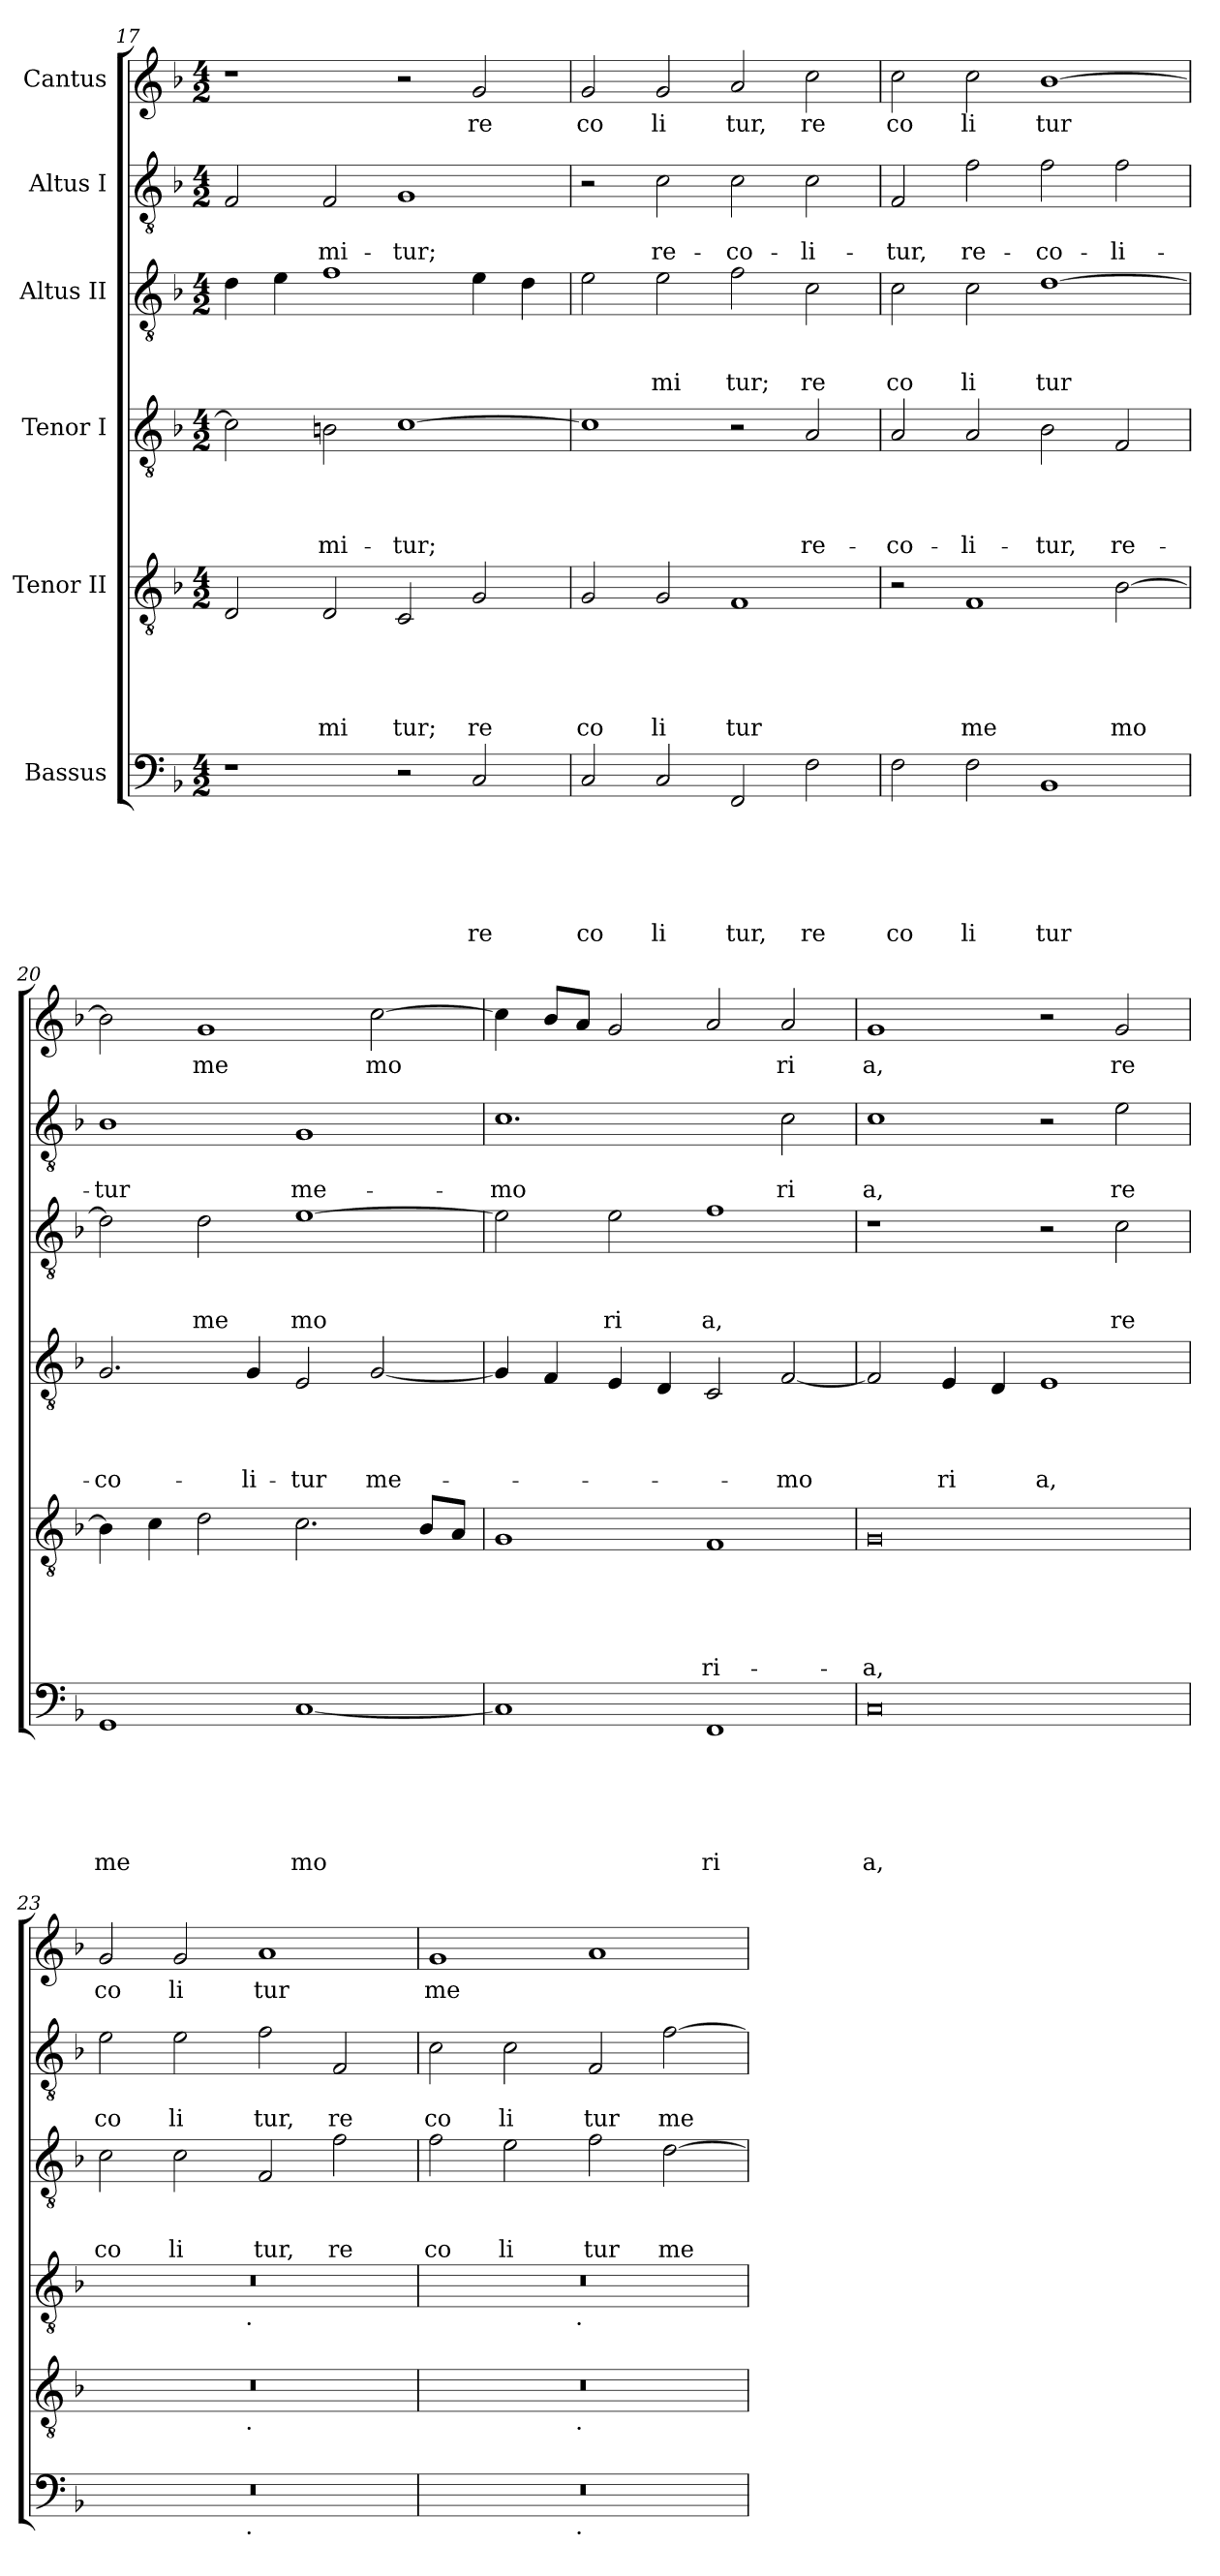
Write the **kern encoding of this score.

**kern	**text	**text	**text	**text	**text	**text	**kern	**text	**text	**text	**text	**text	**kern	**text	**text	**text	**text	**kern	**text	**text	**text	**kern	**text	**text	**kern	**text
*part6	*part6	*part6	*part6	*part6	*part6	*part6	*part5	*part5	*part5	*part5	*part5	*part5	*part4	*part4	*part4	*part4	*part4	*part3	*part3	*part3	*part3	*part2	*part2	*part2	*part1	*part1
*staff6	*staff6	*staff6	*staff6	*staff6	*staff6	*staff6	*staff5	*staff5	*staff5	*staff5	*staff5	*staff5	*staff4	*staff4	*staff4	*staff4	*staff4	*staff3	*staff3	*staff3	*staff3	*staff2	*staff2	*staff2	*staff1	*staff1
*I"Bassus	*	*	*	*	*	*	*I"Tenor II	*	*	*	*	*	*I"Tenor I	*	*	*	*	*I"Altus II	*	*	*	*I"Altus I	*	*	*I"Cantus	*
*clefF4	*	*	*	*	*	*	*clefGv2	*	*	*	*	*	*clefGv2	*	*	*	*	*clefGv2	*	*	*	*clefGv2	*	*	*clefG2	*
*k[b-]	*	*	*	*	*	*	*k[b-]	*	*	*	*	*	*k[b-]	*	*	*	*	*k[b-]	*	*	*	*k[b-]	*	*	*k[b-]	*
*F:	*	*	*	*	*	*	*F:	*	*	*	*	*	*F:	*	*	*	*	*F:	*	*	*	*F:	*	*	*F:	*
*M4/2	*	*	*	*	*	*	*M4/2	*	*	*	*	*	*M4/2	*	*	*	*	*M4/2	*	*	*	*M4/2	*	*	*M4/2	*
=17	=17	=17	=17	=17	=17	=17	=17	=17	=17	=17	=17	=17	=17	=17	=17	=17	=17	=17	=17	=17	=17	=17	=17	=17	=17	=17
1r	.	.	.	.	.	.	2D/	.	.	.	.	.	2c\]	.	.	.	.	4d\	.	.	.	2F/	.	.	1r	.
.	.	.	.	.	.	.	.	.	.	.	.	.	.	.	.	.	.	4e\	.	.	.	.	.	.	.	.
!	!	!	!	!	!	!	!	!	!	!	!	!LO:LY:b	!	!	!	!	!LO:LY:b	!	!	!	!	!	!	!LO:LY:b	!	!
.	.	.	.	.	.	.	2D/	.	.	.	.	mi	2Bn\	.	.	.	-mi-	1f	.	.	.	2F/	.	-mi-	.	.
!	!	!	!	!	!	!	!	!	!	!	!	!LO:LY:b	!	!	!	!	!LO:LY:b	!	!	!	!	!	!	!LO:LY:b	!	!
2r	.	.	.	.	.	.	2C/	.	.	.	.	tur;	[>1c	.	.	.	-tur;	.	.	.	.	1G	.	-tur;	2r	.
!	!	!	!	!	!	!LO:LY:b	!	!	!	!	!	!LO:LY:b	!	!	!	!	!	!	!	!	!	!	!	!	!	!LO:LY:b
2C/	.	.	.	.	.	re	2G/	.	.	.	.	re	.	.	.	.	.	4e\	.	.	.	.	.	.	2g/	re
.	.	.	.	.	.	.	.	.	.	.	.	.	.	.	.	.	.	4d\	.	.	.	.	.	.	.	.
=18	=18	=18	=18	=18	=18	=18	=18	=18	=18	=18	=18	=18	=18	=18	=18	=18	=18	=18	=18	=18	=18	=18	=18	=18	=18	=18
!	!	!	!	!	!	!LO:LY:b	!	!	!	!	!	!LO:LY:b	!	!	!	!	!	!	!	!	!	!	!	!	!	!LO:LY:b
2C/	.	.	.	.	.	co	2G/	.	.	.	.	co	1c]	.	.	.	.	2e\	.	.	.	2r	.	.	2g/	co
!	!	!	!	!	!	!LO:LY:b	!	!	!	!	!	!LO:LY:b	!	!	!	!	!	!	!	!	!LO:LY:b	!	!	!LO:LY:b	!	!LO:LY:b
2C/	.	.	.	.	.	li	2G/	.	.	.	.	li	.	.	.	.	.	2e\	.	.	mi	2c\	.	re-	2g/	li
!	!	!	!	!	!	!LO:LY:b	!	!	!	!	!	!LO:LY:b	!	!	!	!	!	!	!	!	!LO:LY:b	!	!	!LO:LY:b	!	!LO:LY:b
2FF/	.	.	.	.	.	tur,	1F	.	.	.	.	tur	2r	.	.	.	.	2f\	.	.	tur;	2c\	.	-co-	2a/	tur,
!	!	!	!	!	!	!LO:LY:b	!	!	!	!	!	!	!	!	!	!	!LO:LY:b	!	!	!	!LO:LY:b	!	!	!LO:LY:b	!	!LO:LY:b
2F\	.	.	.	.	.	re	.	.	.	.	.	.	2A/	.	.	.	re-	2c\	.	.	re	2c\	.	-li-	2cc\	re
=19	=19	=19	=19	=19	=19	=19	=19	=19	=19	=19	=19	=19	=19	=19	=19	=19	=19	=19	=19	=19	=19	=19	=19	=19	=19	=19
!	!	!	!	!	!	!LO:LY:b	!	!	!	!	!	!	!	!	!	!	!LO:LY:b	!	!	!	!LO:LY:b	!	!	!LO:LY:b	!	!LO:LY:b
2F\	.	.	.	.	.	co	2r	.	.	.	.	.	2A/	.	.	.	-co-	2c\	.	.	co	2F/	.	-tur,	2cc\	co
!	!	!	!	!	!	!LO:LY:b	!	!	!	!	!	!LO:LY:b	!	!	!	!	!LO:LY:b	!	!	!	!LO:LY:b	!	!	!LO:LY:b	!	!LO:LY:b
2F\	.	.	.	.	.	li	1F	.	.	.	.	me	2A/	.	.	.	-li-	2c\	.	.	li	2f\	.	re-	2cc\	li
!	!	!	!	!	!	!LO:LY:b	!	!	!	!	!	!	!	!	!	!	!LO:LY:b	!	!	!	!LO:LY:b	!	!	!LO:LY:b	!	!LO:LY:b
1BB-	.	.	.	.	.	tur	.	.	.	.	.	.	2B-\	.	.	.	-tur,	[>1d	.	.	tur	2f\	.	-co-	[>1b-	tur
!	!	!	!	!	!	!	!	!	!	!	!	!LO:LY:b	!	!	!	!	!LO:LY:b	!	!	!	!	!	!	!LO:LY:b	!	!
.	.	.	.	.	.	.	[>2B-\	.	.	.	.	mo	2F/	.	.	.	re-	.	.	.	.	2f\	.	-li-	.	.
=20	=20	=20	=20	=20	=20	=20	=20	=20	=20	=20	=20	=20	=20	=20	=20	=20	=20	=20	=20	=20	=20	=20	=20	=20	=20	=20
!	!	!	!	!	!	!LO:LY:b	!	!	!	!	!	!	!	!	!	!	!LO:LY:b	!	!	!	!	!	!	!LO:LY:b	!	!
1GG	.	.	.	.	.	me	4B-\]	.	.	.	.	.	2.G/	.	.	.	-co-	2d\]	.	.	.	1B-	.	-tur	2b-\]	.
.	.	.	.	.	.	.	4c\	.	.	.	.	.	.	.	.	.	.	.	.	.	.	.	.	.	.	.
!	!	!	!	!	!	!	!	!	!	!	!	!	!	!	!	!	!	!	!	!	!LO:LY:b	!	!	!	!	!LO:LY:b
.	.	.	.	.	.	.	2d\	.	.	.	.	.	.	.	.	.	.	2d\	.	.	me	.	.	.	1g	me
!	!	!	!	!	!	!	!	!	!	!	!	!	!	!	!	!	!LO:LY:b	!	!	!	!	!	!	!	!	!
.	.	.	.	.	.	.	.	.	.	.	.	.	4G/	.	.	.	-li-	.	.	.	.	.	.	.	.	.
!	!	!	!	!	!	!LO:LY:b	!	!	!	!	!	!	!	!	!	!	!LO:LY:b	!	!	!	!LO:LY:b	!	!	!LO:LY:b	!	!
[<1C	.	.	.	.	.	mo	2.c\	.	.	.	.	.	2E/	.	.	.	-tur	[<1e	.	.	mo	1G	.	me-	.	.
!	!	!	!	!	!	!	!	!	!	!	!	!	!	!	!	!	!LO:LY:b	!	!	!	!	!	!	!	!	!LO:LY:b
.	.	.	.	.	.	.	.	.	.	.	.	.	[<2G/	.	.	.	me-	.	.	.	.	.	.	.	[<2cc\	mo
.	.	.	.	.	.	.	8B-/L	.	.	.	.	.	.	.	.	.	.	.	.	.	.	.	.	.	.	.
.	.	.	.	.	.	.	8A/J	.	.	.	.	.	.	.	.	.	.	.	.	.	.	.	.	.	.	.
!!LO:LB:g=z
=21	=21	=21	=21	=21	=21	=21	=21	=21	=21	=21	=21	=21	=21	=21	=21	=21	=21	=21	=21	=21	=21	=21	=21	=21	=21	=21
!	!	!	!	!	!	!	!	!	!	!	!	!	!	!	!	!	!	!	!	!	!	!	!	!LO:LY:b	!	!
1C]	.	.	.	.	.	.	1G	.	.	.	.	.	4G/]	.	.	.	.	2e\]	.	.	.	1.c	.	-mo	4cc\]	.
.	.	.	.	.	.	.	.	.	.	.	.	.	4F/	.	.	.	.	.	.	.	.	.	.	.	8b-/L	.
.	.	.	.	.	.	.	.	.	.	.	.	.	.	.	.	.	.	.	.	.	.	.	.	.	8a/J	.
!	!	!	!	!	!	!	!	!	!	!	!	!	!	!	!	!	!	!	!	!	!LO:LY:b	!	!	!	!	!
.	.	.	.	.	.	.	.	.	.	.	.	.	4E/	.	.	.	.	2e\	.	.	ri	.	.	.	2g/	.
.	.	.	.	.	.	.	.	.	.	.	.	.	4D/	.	.	.	.	.	.	.	.	.	.	.	.	.
!	!	!	!	!	!	!LO:LY:b	!	!	!	!	!	!LO:LY:b	!	!	!	!	!	!	!	!	!LO:LY:b	!	!	!	!	!
1FF	.	.	.	.	.	ri	1F	.	.	.	.	ri-	2C/	.	.	.	.	1f	.	.	a,	.	.	.	2a/	.
!	!	!	!	!	!	!	!	!	!	!	!	!	!	!	!	!	!LO:LY:b	!	!	!	!	!	!	!LO:LY:b	!	!LO:LY:b
.	.	.	.	.	.	.	.	.	.	.	.	.	[<2F/	.	.	.	-mo	.	.	.	.	2c\	.	ri	2a/	ri
=22	=22	=22	=22	=22	=22	=22	=22	=22	=22	=22	=22	=22	=22	=22	=22	=22	=22	=22	=22	=22	=22	=22	=22	=22	=22	=22
!	!	!	!	!	!	!LO:LY:b	!	!	!	!	!	!LO:LY:b	!	!	!	!	!	!	!	!	!	!	!	!LO:LY:b	!	!LO:LY:b
0C	.	.	.	.	.	a,	0G	.	.	.	.	-a,	2F/]	.	.	.	.	1r	.	.	.	1c	.	a,	1g	a,
!	!	!	!	!	!	!	!	!	!	!	!	!	!	!	!	!	!LO:LY:b	!	!	!	!	!	!	!	!	!
.	.	.	.	.	.	.	.	.	.	.	.	.	4E/	.	.	.	ri	.	.	.	.	.	.	.	.	.
.	.	.	.	.	.	.	.	.	.	.	.	.	4D/	.	.	.	.	.	.	.	.	.	.	.	.	.
!	!	!	!	!	!	!	!	!	!	!	!	!	!	!	!	!	!LO:LY:b	!	!	!	!	!	!	!	!	!
.	.	.	.	.	.	.	.	.	.	.	.	.	1E	.	.	.	a,	2r	.	.	.	2r	.	.	2r	.
!	!	!	!	!	!	!	!	!	!	!	!	!	!	!	!	!	!	!	!	!	!LO:LY:b	!	!	!LO:LY:b	!	!LO:LY:b
.	.	.	.	.	.	.	.	.	.	.	.	.	.	.	.	.	.	2c\	.	.	re	2e\	.	re	2g/	re
=23	=23	=23	=23	=23	=23	=23	=23	=23	=23	=23	=23	=23	=23	=23	=23	=23	=23	=23	=23	=23	=23	=23	=23	=23	=23	=23
!	!	!	!	!	!	!	!	!	!	!	!	!	!	!	!	!	!	!	!	!	!LO:LY:b	!	!	!LO:LY:b	!	!LO:LY:b
*^	*	*	*	*	*	*	*^	*	*	*	*	*	*^	*	*	*	*	*	*	*	*	*	*	*	*	*
0r	2ryy	.	.	.	.	.	.	0r	2ryy	.	.	.	.	.	0r	2ryy	.	.	.	.	2c\	.	.	co	2e\	.	co	2g/	co
!	!	!	!	!	!	!	!	!	!	!	!	!	!	!	!	!	!	!	!	!	!	!	!	!LO:LY:b	!	!	!LO:LY:b	!	!LO:LY:b
.	4...ryy	.	.	.	.	.	.	.	4...ryy	.	.	.	.	.	.	4...ryy	.	.	.	.	2c\	.	.	li	2e\	.	li	2g/	li
!	!	!	!	!	!	!	!	!	!	!	!	!	!	!	!	!LO:TX:b:t=.	!	!	!	!	!	!	!	!	!	!	!	!	!
!	!	!	!	!	!	!	!	!	!LO:TX:b:t=.	!	!	!	!	!	!	!	!	!	!	!	!	!	!	!	!	!	!	!	!
!	!LO:TX:b:t=.	!	!	!	!	!	!	!	!	!	!	!	!	!	!	!	!	!	!	!	!	!	!	!	!	!	!	!	!
.	1ryy	.	.	.	.	.	.	.	1ryy	.	.	.	.	.	.	1ryy	.	.	.	.	.	.	.	.	.	.	.	.	.
!	!	!	!	!	!	!	!	!	!	!	!	!	!	!	!	!	!	!	!	!	!	!	!	!LO:LY:b	!	!	!LO:LY:b	!	!LO:LY:b
.	.	.	.	.	.	.	.	.	.	.	.	.	.	.	.	.	.	.	.	.	2F/	.	.	tur,	2f\	.	tur,	1a	tur
!	!	!	!	!	!	!	!	!	!	!	!	!	!	!	!	!	!	!	!	!	!	!	!	!LO:LY:b	!	!	!LO:LY:b	!	!
.	.	.	.	.	.	.	.	.	.	.	.	.	.	.	.	.	.	.	.	.	2f\	.	.	re	2F/	.	re	.	.
.	32ryy	.	.	.	.	.	.	.	32ryy	.	.	.	.	.	.	32ryy	.	.	.	.	.	.	.	.	.	.	.	.	.
=24	=24	=24	=24	=24	=24	=24	=24	=24	=24	=24	=24	=24	=24	=24	=24	=24	=24	=24	=24	=24	=24	=24	=24	=24	=24	=24	=24	=24	=24
!	!	!	!	!	!	!	!	!	!	!	!	!	!	!	!	!	!	!	!	!	!	!	!	!LO:LY:b	!	!	!LO:LY:b	!	!LO:LY:b
0r	2ryy	.	.	.	.	.	.	0r	2ryy	.	.	.	.	.	0r	2ryy	.	.	.	.	2f\	.	.	co	2c\	.	co	1g	me
!	!	!	!	!	!	!	!	!	!	!	!	!	!	!	!	!	!	!	!	!	!	!	!	!LO:LY:b	!	!	!LO:LY:b	!	!
.	4...ryy	.	.	.	.	.	.	.	4...ryy	.	.	.	.	.	.	4...ryy	.	.	.	.	2e\	.	.	li	2c\	.	li	.	.
!	!	!	!	!	!	!	!	!	!	!	!	!	!	!	!	!LO:TX:b:t=.	!	!	!	!	!	!	!	!	!	!	!	!	!
!	!	!	!	!	!	!	!	!	!LO:TX:b:t=.	!	!	!	!	!	!	!	!	!	!	!	!	!	!	!	!	!	!	!	!
!	!LO:TX:b:t=.	!	!	!	!	!	!	!	!	!	!	!	!	!	!	!	!	!	!	!	!	!	!	!	!	!	!	!	!
.	1ryy	.	.	.	.	.	.	.	1ryy	.	.	.	.	.	.	1ryy	.	.	.	.	.	.	.	.	.	.	.	.	.
!	!	!	!	!	!	!	!	!	!	!	!	!	!	!	!	!	!	!	!	!	!	!	!	!LO:LY:b	!	!	!LO:LY:b	!	!
.	.	.	.	.	.	.	.	.	.	.	.	.	.	.	.	.	.	.	.	.	2f\	.	.	tur	2F/	.	tur	1a	.
!	!	!	!	!	!	!	!	!	!	!	!	!	!	!	!	!	!	!	!	!	!	!	!	!LO:LY:b	!	!	!LO:LY:b	!	!
.	.	.	.	.	.	.	.	.	.	.	.	.	.	.	.	.	.	.	.	.	[>2d\	.	.	me	[>2f\	.	me	.	.
.	32ryy	.	.	.	.	.	.	.	32ryy	.	.	.	.	.	.	32ryy	.	.	.	.	.	.	.	.	.	.	.	.	.
*v	*v	*	*	*	*	*	*	*	*	*	*	*	*	*	*v	*v	*	*	*	*	*	*	*	*	*	*	*	*	*
*	*	*	*	*	*	*	*v	*v	*	*	*	*	*	*	*	*	*	*	*	*	*	*	*	*	*	*	*
=	=	=	=	=	=	=	=	=	=	=	=	=	=	=	=	=	=	=	=	=	=	=	=	=	=	=
*-	*-	*-	*-	*-	*-	*-	*-	*-	*-	*-	*-	*-	*-	*-	*-	*-	*-	*-	*-	*-	*-	*-	*-	*-	*-	*-
